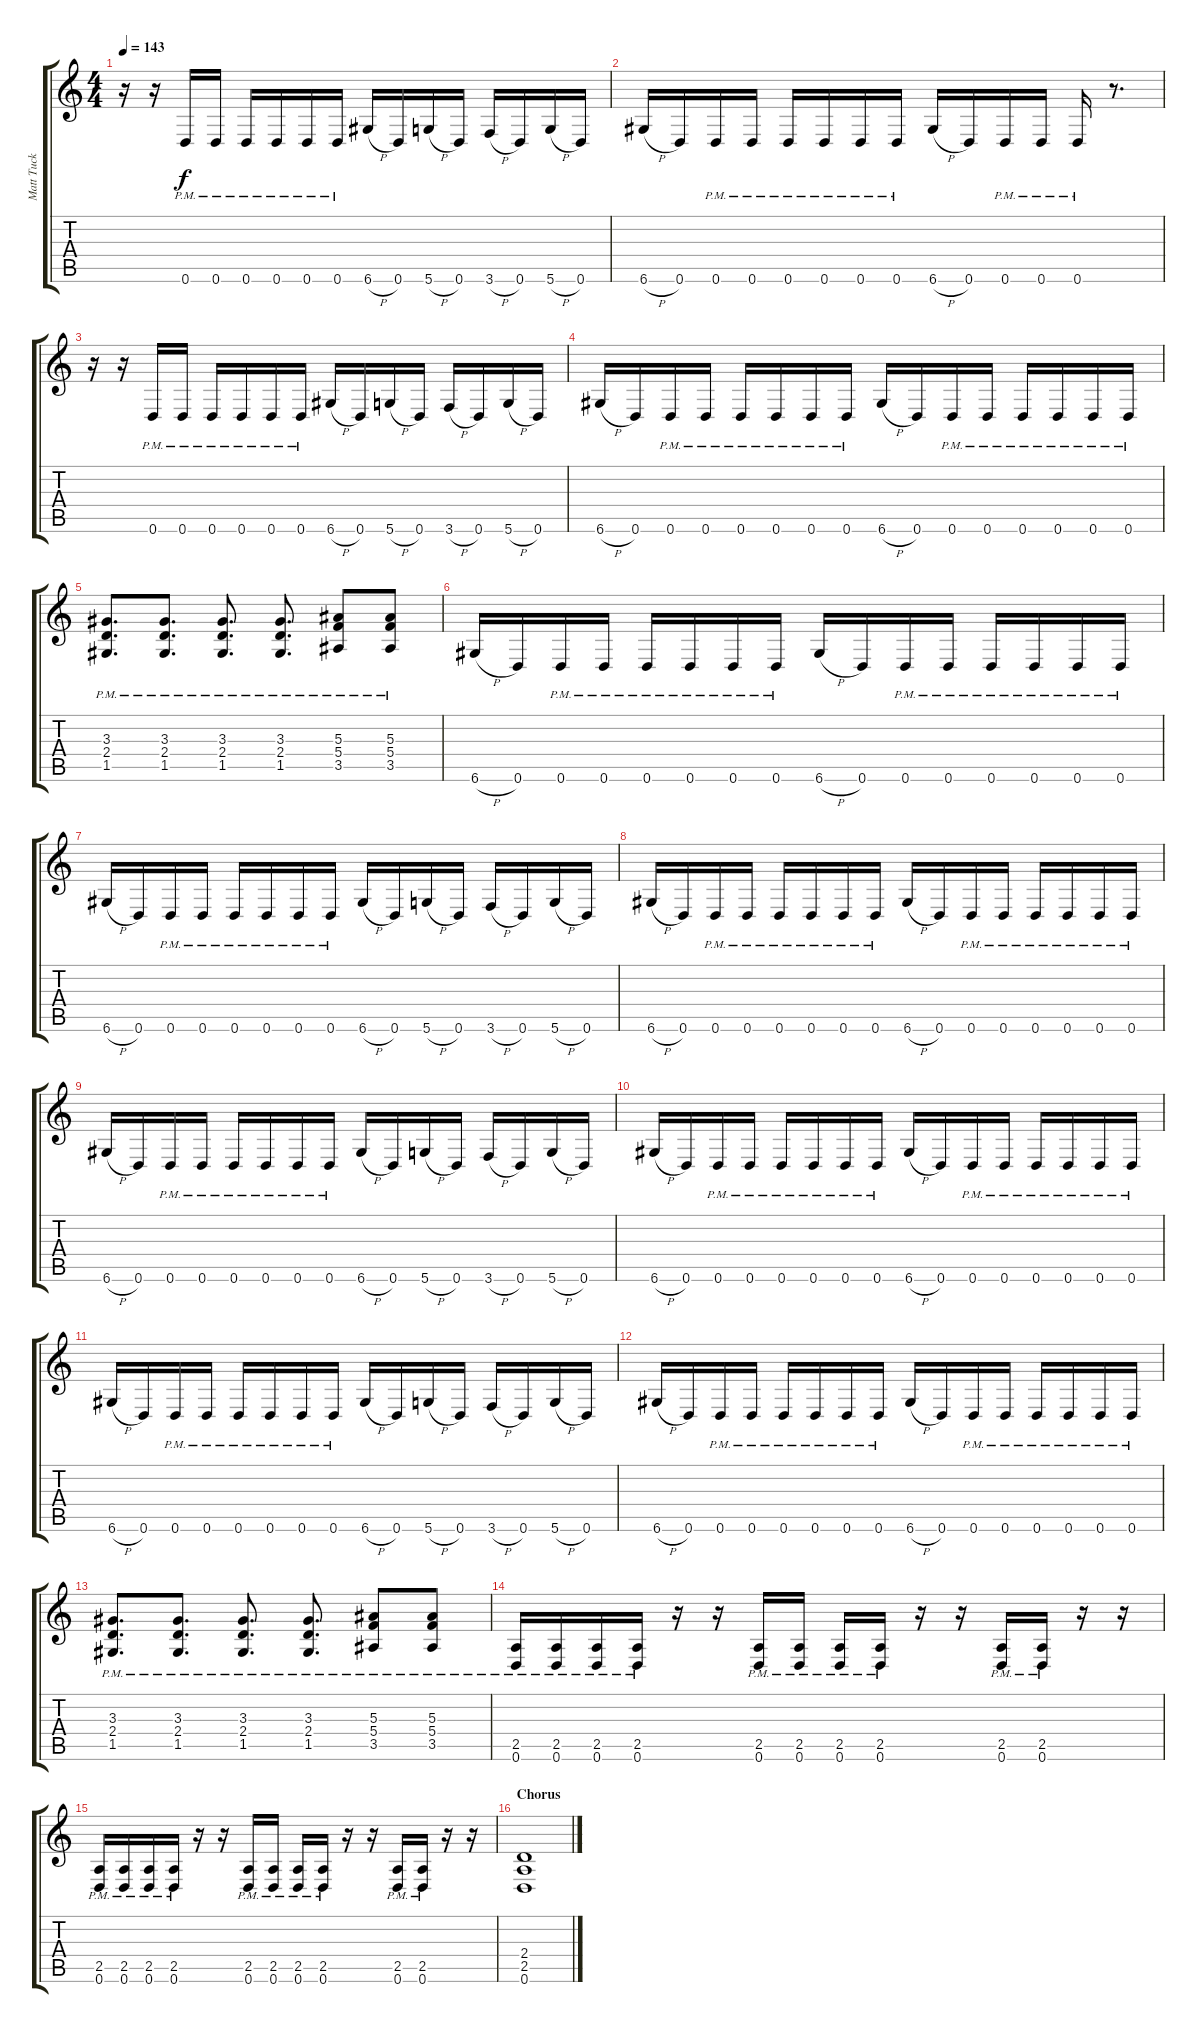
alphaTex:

\track ("Matt Tuck (Left)" "Matt Tuck ") {instrument distortionguitar}
\staff {score tabs}
\tuning (D4 A3 F3 C3 G2 D2) {hide}
\ts (4 4)
\tempo 143
\clef g2
\ks c
r.16{dy f} r.16 0.6{pm}.16 0.6{pm}.16 0.6{pm}.16 0.6{pm}.16 0.6{pm}.16 0.6{pm}.16 6.6{h}.16 0.6.16 5.6{h}.16 0.6.16 3.6{h}.16 0.6.16 5.6{h}.16 0.6.16 |
6.6{h}.16 0.6.16 0.6{pm}.16 0.6{pm}.16 0.6{pm}.16 0.6{pm}.16 0.6{pm}.16 0.6{pm}.16 6.6{h}.16 0.6.16 0.6{pm}.16 0.6{pm}.16 0.6{pm}.16 r.8{d} |
r.16 r.16 0.6{pm}.16 0.6{pm}.16 0.6{pm}.16 0.6{pm}.16 0.6{pm}.16 0.6{pm}.16 6.6{h}.16 0.6.16 5.6{h}.16 0.6.16 3.6{h}.16 0.6.16 5.6{h}.16 0.6.16 |
6.6{h}.16 0.6.16 0.6{pm}.16 0.6{pm}.16 0.6{pm}.16 0.6{pm}.16 0.6{pm}.16 0.6{pm}.16 6.6{h}.16 0.6.16 0.6{pm}.16 0.6{pm}.16 0.6{pm}.16 0.6{pm}.16 0.6{pm}.16 0.6{pm}.16 |
(3.3{pm} 2.4{pm} 1.5{pm}).8{d} (3.3{pm} 2.4{pm} 1.5{pm}).8{d} (3.3{pm} 2.4{pm} 1.5{pm}).8{d} (3.3{pm} 2.4{pm} 1.5{pm}).8{d} (5.3{pm} 5.4{pm} 3.5{pm}).8 (5.3{pm} 5.4{pm} 3.5{pm}).8 |
6.6{h}.16 0.6.16 0.6{pm}.16 0.6{pm}.16 0.6{pm}.16 0.6{pm}.16 0.6{pm}.16 0.6{pm}.16 6.6{h}.16 0.6.16 0.6{pm}.16 0.6{pm}.16 0.6{pm}.16 0.6{pm}.16 0.6{pm}.16 0.6{pm}.16 |
6.6{h}.16 0.6.16 0.6{pm}.16 0.6{pm}.16 0.6{pm}.16 0.6{pm}.16 0.6{pm}.16 0.6{pm}.16 6.6{h}.16 0.6.16 5.6{h}.16 0.6.16 3.6{h}.16 0.6.16 5.6{h}.16 0.6.16 |
6.6{h}.16 0.6.16 0.6{pm}.16 0.6{pm}.16 0.6{pm}.16 0.6{pm}.16 0.6{pm}.16 0.6{pm}.16 6.6{h}.16 0.6.16 0.6{pm}.16 0.6{pm}.16 0.6{pm}.16 0.6{pm}.16 0.6{pm}.16 0.6{pm}.16 |
6.6{h}.16 0.6.16 0.6{pm}.16 0.6{pm}.16 0.6{pm}.16 0.6{pm}.16 0.6{pm}.16 0.6{pm}.16 6.6{h}.16 0.6.16 5.6{h}.16 0.6.16 3.6{h}.16 0.6.16 5.6{h}.16 0.6.16 |
6.6{h}.16 0.6.16 0.6{pm}.16 0.6{pm}.16 0.6{pm}.16 0.6{pm}.16 0.6{pm}.16 0.6{pm}.16 6.6{h}.16 0.6.16 0.6{pm}.16 0.6{pm}.16 0.6{pm}.16 0.6{pm}.16 0.6{pm}.16 0.6{pm}.16 |
6.6{h}.16 0.6.16 0.6{pm}.16 0.6{pm}.16 0.6{pm}.16 0.6{pm}.16 0.6{pm}.16 0.6{pm}.16 6.6{h}.16 0.6.16 5.6{h}.16 0.6.16 3.6{h}.16 0.6.16 5.6{h}.16 0.6.16 |
6.6{h}.16 0.6.16 0.6{pm}.16 0.6{pm}.16 0.6{pm}.16 0.6{pm}.16 0.6{pm}.16 0.6{pm}.16 6.6{h}.16 0.6.16 0.6{pm}.16 0.6{pm}.16 0.6{pm}.16 0.6{pm}.16 0.6{pm}.16 0.6{pm}.16 |
(3.3{pm} 2.4{pm} 1.5{pm}).8{d} (3.3{pm} 2.4{pm} 1.5{pm}).8{d} (3.3{pm} 2.4{pm} 1.5{pm}).8{d} (3.3{pm} 2.4{pm} 1.5{pm}).8{d} (5.3{pm} 5.4{pm} 3.5{pm}).8 (5.3{pm} 5.4{pm} 3.5{pm}).8 |
(2.5{pm} 0.6{pm}).16 (2.5{pm} 0.6{pm}).16 (2.5{pm} 0.6{pm}).16 (2.5{pm} 0.6{pm}).16 r.16 r.16 (2.5{pm} 0.6{pm}).16 (2.5{pm} 0.6{pm}).16 (2.5{pm} 0.6{pm}).16 (2.5{pm} 0.6{pm}).16 r.16 r.16 (2.5{pm} 0.6{pm}).16 (2.5{pm} 0.6{pm}).16 r.16 r.16 |
(2.5{pm} 0.6{pm}).16 (2.5{pm} 0.6{pm}).16 (2.5{pm} 0.6{pm}).16 (2.5{pm} 0.6{pm}).16 r.16 r.16 (2.5{pm} 0.6{pm}).16 (2.5{pm} 0.6{pm}).16 (2.5{pm} 0.6{pm}).16 (2.5{pm} 0.6{pm}).16 r.16 r.16 (2.5{pm} 0.6{pm}).16 (2.5{pm} 0.6{pm}).16 r.16 r.16 |
\section ("" "Chorus")
(2.4 2.5 0.6).1
